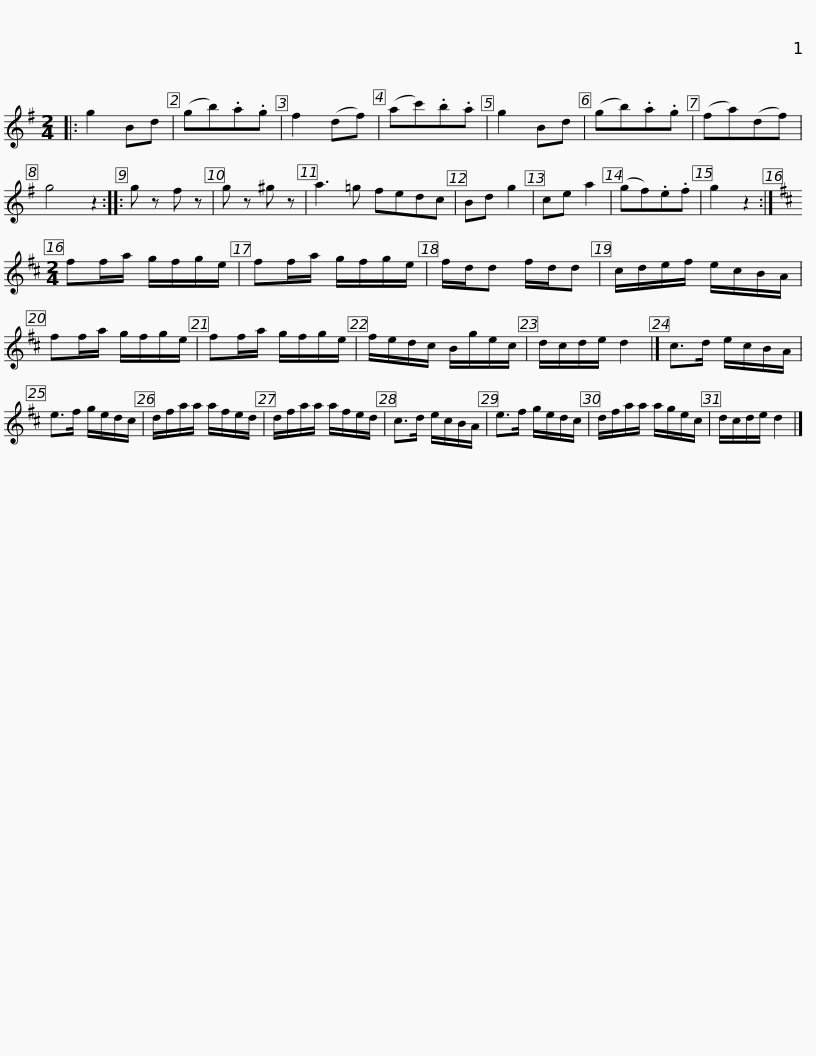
X:1
L:1/8
M:2/4
I:linebreak $
K:G
V:1 treble
V:1
|: g2 Bd | (gb).a.g | f2 (df) | (ac').b.a | g2 Bd | %5
 (gb).a.g | (fa)(df) | g4 z2 :: g z f z | g z ^g z |$ %10
 a3 =g fedc | Bd g2 | ce a2 | (gf).e.f | g2 z2 :| %15
[K:D][M:2/4] ff/a/ g/f/g/e/ | ff/a/ g/f/g/e/ | f/d/d f/d/d |$ c/d/e/f/ e/c/B/A/ | ff/a/ g/f/g/e/ | %20
 ff/a/ g/f/g/e/ | f/e/d/c/ B/g/e/c/ | d/c/d/e/ d2 |] c>d e/c/B/A/ | e>f g/e/d/c/ |$ %25
 d/f/a/a/ a/f/e/d/ | d/f/a/a/ a/f/e/d/ | c>d e/c/B/A/ | e>f g/e/d/c/ | d/f/a/a/ a/g/e/c/ | %30
 d/c/d/e/ d2 |] %31
